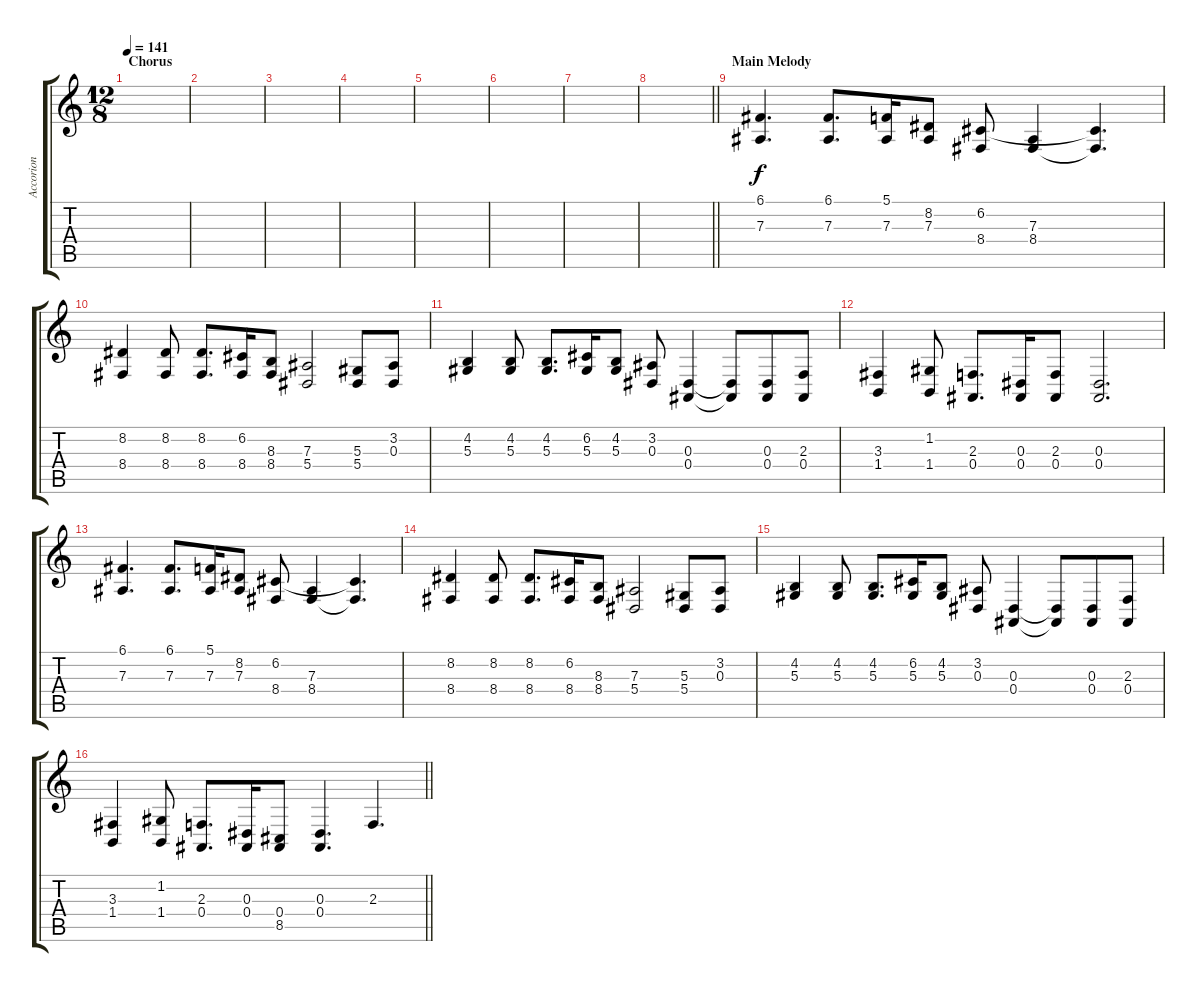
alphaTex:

\track ("Accorion" "Accorion") {instrument accordion}
\staff {score tabs}
\tuning (C4 G3 Eb3 Bb2 F2 C2) {hide}
\ts (12 8)
\section ("" "Chorus")
\tempo 141
\clef g2
\ks c
|
|
|
|
|
|
|
\barLineRight lightlight
|
\section ("" "Main Melody")
(6.1 7.3).4{d} (6.1 7.3).8{d} (5.1 7.3).16 (8.2 7.3).8 (6.2 8.4).8 (7.3 8.4).4 (6.2{t} 8.4{t}).4{d} |
(8.2 8.4).4 (8.2 8.4).8 (8.2 8.4).8{d} (6.2 8.4).16 (8.3 8.4).8 (7.3 5.4).2 (5.3 5.4).8 (3.2 0.3).8 |
(4.2 5.3).4 (4.2 5.3).8 (4.2 5.3).8{d} (6.2 5.3).16 (4.2 5.3).8 (3.2 0.3).8 (0.3 0.4).4 (0.3{t} 0.4{t}).8 (0.3 0.4).8 (2.3 0.4).8 |
(3.3 1.4).4 (1.2 1.4).8 (2.3 0.4).8{d} (0.3 0.4).16 (2.3 0.4).8 (0.3 0.4).2{d} |
(6.1 7.3).4{d} (6.1 7.3).8{d} (5.1 7.3).16 (8.2 7.3).8 (6.2 8.4).8 (7.3 8.4).4 (6.2{t} 8.4{t}).4{d} |
(8.2 8.4).4 (8.2 8.4).8 (8.2 8.4).8{d} (6.2 8.4).16 (8.3 8.4).8 (7.3 5.4).2 (5.3 5.4).8 (3.2 0.3).8 |
(4.2 5.3).4 (4.2 5.3).8 (4.2 5.3).8{d} (6.2 5.3).16 (4.2 5.3).8 (3.2 0.3).8 (0.3 0.4).4 (0.3{t} 0.4{t}).8 (0.3 0.4).8 (2.3 0.4).8 |
\barLineRight lightlight
(3.3 1.4).4 (1.2 1.4).8 (2.3 0.4).8{d} (0.3 0.4).16 (0.4 8.5).8 (0.3 0.4).4{d} 2.3.4{d}
